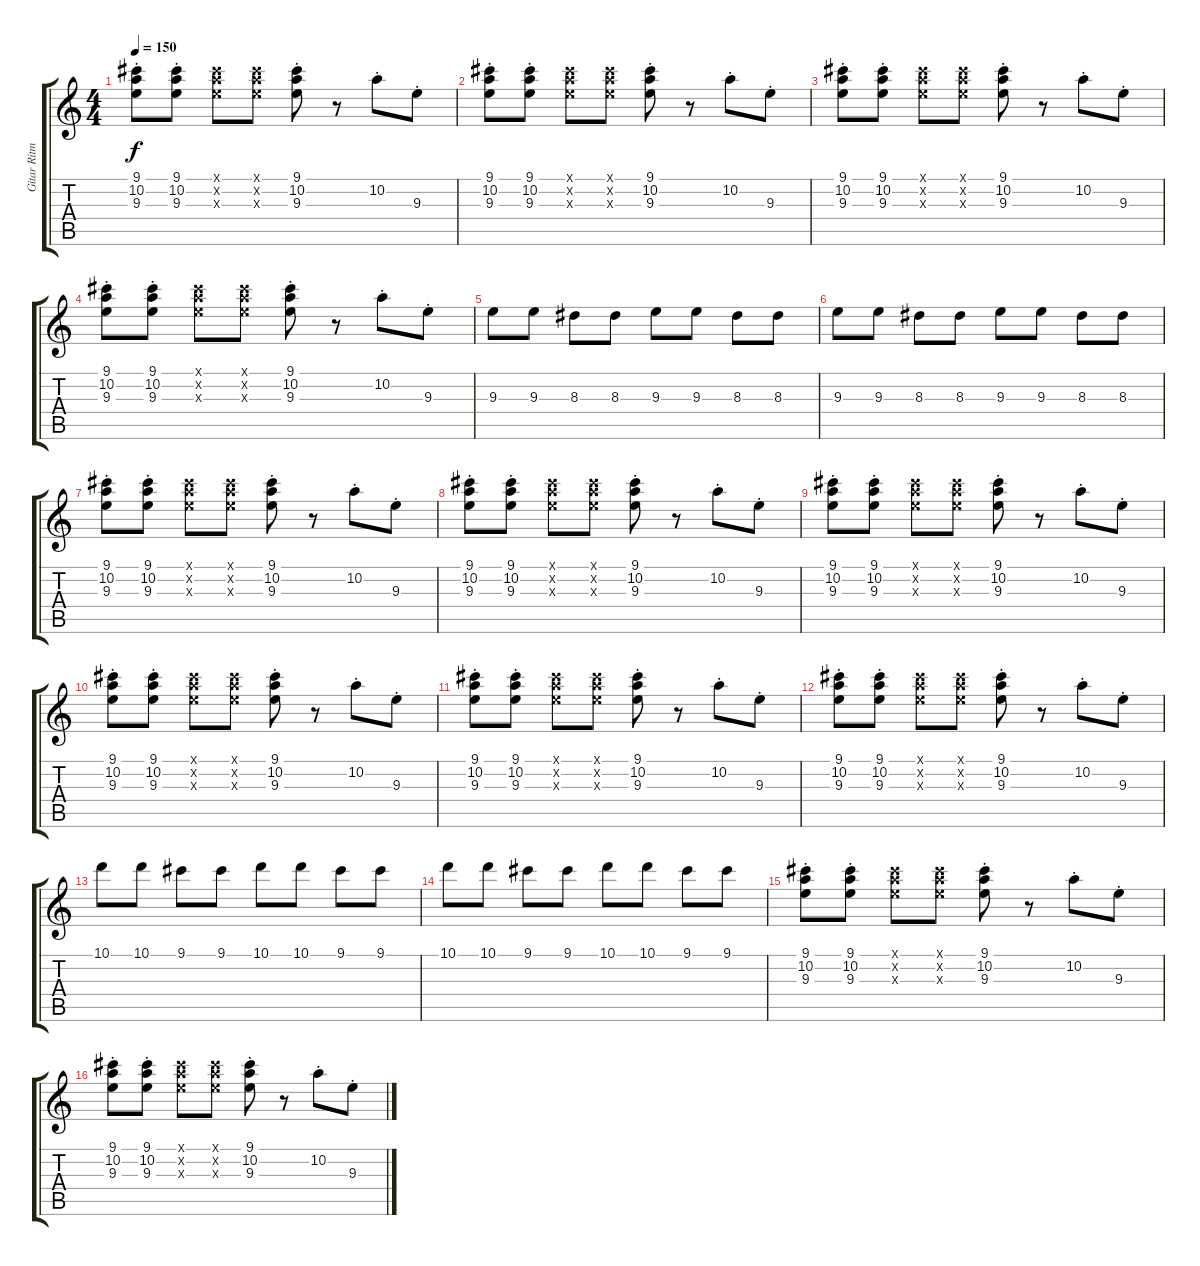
\track ("Gitar Ritma" "Gitar Ritm") {instrument distortionguitar}
\staff {score tabs}
\tuning (E4 B3 G3 D3 A2 E2) {hide}
\ts (4 4)
\tempo 150
\clef g2
\ks c
(9.1{st} 10.2{st} 9.3{st}).8{dy f} (9.1{st} 10.2{st} 9.3{st}).8 (9.1{x} 10.2{x} 9.3{x}).8 (9.1{x} 10.2{x} 9.3{x}).8 (9.1 10.2{st} 9.3).8 r.8 10.2{st}.8 9.3{st}.8 |
(9.1{st} 10.2{st} 9.3{st}).8 (9.1{st} 10.2{st} 9.3{st}).8 (9.1{x} 10.2{x} 9.3{x}).8 (9.1{x} 10.2{x} 9.3{x}).8 (9.1 10.2{st} 9.3).8 r.8 10.2{st}.8 9.3{st}.8 |
(9.1{st} 10.2{st} 9.3{st}).8 (9.1{st} 10.2{st} 9.3{st}).8 (9.1{x} 10.2{x} 9.3{x}).8 (9.1{x} 10.2{x} 9.3{x}).8 (9.1 10.2{st} 9.3).8 r.8 10.2{st}.8 9.3{st}.8 |
(9.1{st} 10.2{st} 9.3{st}).8 (9.1{st} 10.2{st} 9.3{st}).8 (9.1{x} 10.2{x} 9.3{x}).8 (9.1{x} 10.2{x} 9.3{x}).8 (9.1 10.2{st} 9.3).8 r.8 10.2{st}.8 9.3{st}.8 |
9.3.8 9.3.8 8.3.8 8.3.8 9.3.8 9.3.8 8.3.8 8.3.8 |
9.3.8 9.3.8 8.3.8 8.3.8 9.3.8 9.3.8 8.3.8 8.3.8 |
(9.1{st} 10.2{st} 9.3{st}).8 (9.1{st} 10.2{st} 9.3{st}).8 (9.1{x} 10.2{x} 9.3{x}).8 (9.1{x} 10.2{x} 9.3{x}).8 (9.1 10.2{st} 9.3).8 r.8 10.2{st}.8 9.3{st}.8 |
(9.1{st} 10.2{st} 9.3{st}).8 (9.1{st} 10.2{st} 9.3{st}).8 (9.1{x} 10.2{x} 9.3{x}).8 (9.1{x} 10.2{x} 9.3{x}).8 (9.1 10.2{st} 9.3).8 r.8 10.2{st}.8 9.3{st}.8 |
(9.1{st} 10.2{st} 9.3{st}).8 (9.1{st} 10.2{st} 9.3{st}).8 (9.1{x} 10.2{x} 9.3{x}).8 (9.1{x} 10.2{x} 9.3{x}).8 (9.1 10.2{st} 9.3).8 r.8 10.2{st}.8 9.3{st}.8 |
(9.1{st} 10.2{st} 9.3{st}).8 (9.1{st} 10.2{st} 9.3{st}).8 (9.1{x} 10.2{x} 9.3{x}).8 (9.1{x} 10.2{x} 9.3{x}).8 (9.1 10.2{st} 9.3).8 r.8 10.2{st}.8 9.3{st}.8 |
(9.1{st} 10.2{st} 9.3{st}).8 (9.1{st} 10.2{st} 9.3{st}).8 (9.1{x} 10.2{x} 9.3{x}).8 (9.1{x} 10.2{x} 9.3{x}).8 (9.1 10.2{st} 9.3).8 r.8 10.2{st}.8 9.3{st}.8 |
(9.1{st} 10.2{st} 9.3{st}).8 (9.1{st} 10.2{st} 9.3{st}).8 (9.1{x} 10.2{x} 9.3{x}).8 (9.1{x} 10.2{x} 9.3{x}).8 (9.1 10.2{st} 9.3).8 r.8 10.2{st}.8 9.3{st}.8 |
10.1.8 10.1.8 9.1.8 9.1.8 10.1.8 10.1.8 9.1.8 9.1.8 |
10.1.8 10.1.8 9.1.8 9.1.8 10.1.8 10.1.8 9.1.8 9.1.8 |
(9.1{st} 10.2{st} 9.3{st}).8 (9.1{st} 10.2{st} 9.3{st}).8 (9.1{x} 10.2{x} 9.3{x}).8 (9.1{x} 10.2{x} 9.3{x}).8 (9.1 10.2{st} 9.3).8 r.8 10.2{st}.8 9.3{st}.8 |
(9.1{st} 10.2{st} 9.3{st}).8 (9.1{st} 10.2{st} 9.3{st}).8 (9.1{x} 10.2{x} 9.3{x}).8 (9.1{x} 10.2{x} 9.3{x}).8 (9.1 10.2{st} 9.3).8 r.8 10.2{st}.8 9.3{st}.8
